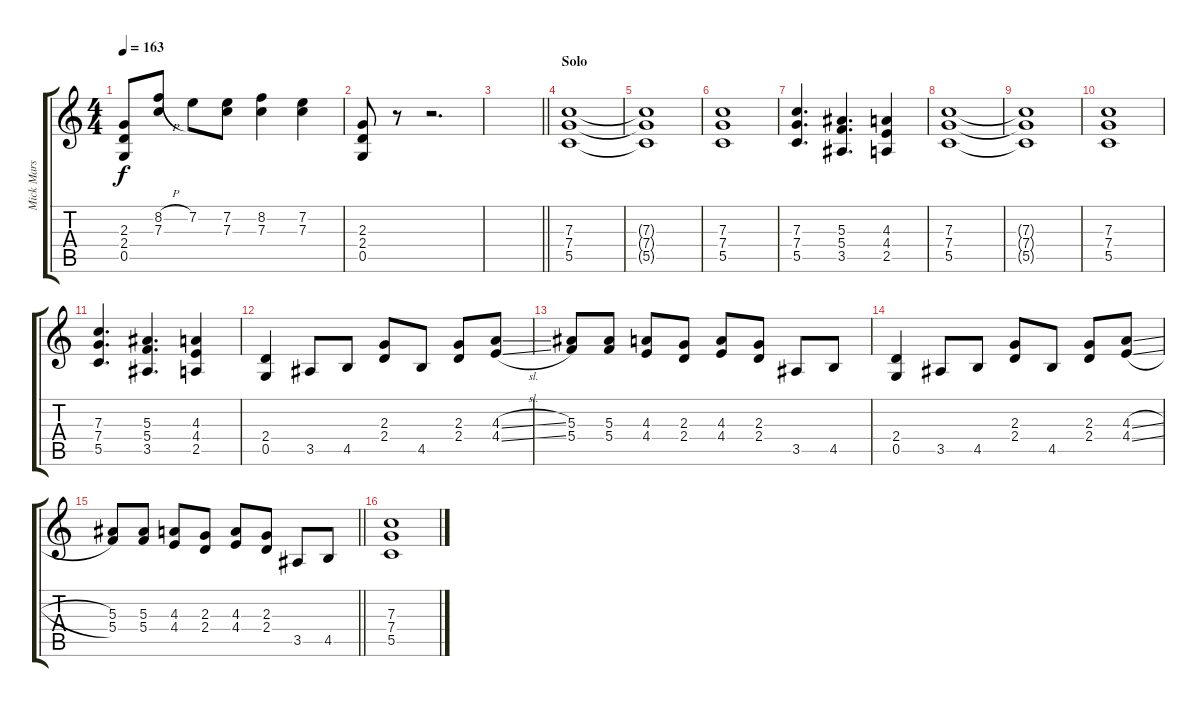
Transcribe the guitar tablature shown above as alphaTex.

\track ("Mick Mars" "Mick Mars") {instrument distortionguitar}
\staff {score tabs}
\tuning (D4 A3 F3 C3 G2 D2) {hide}
\ts (4 4)
\tempo 163
\clef g2
\ks c
(2.3{t} 2.4{t} 0.5{t}).8{dy f} (8.2{h} 7.3).8 7.2.8 (7.2 7.3).8 (8.2 7.3).4 (7.2 7.3).4 |
(2.3 2.4 0.5).8 r.8 r.2{d} |
\barLineRight lightlight
|
\section ("" "Solo")
(7.3 7.4 5.5).1 |
(7.3{t} 7.4{t} 5.5{t}).1 |
(7.3 7.4 5.5).1 |
(7.3 7.4 5.5).4{d} (5.3 5.4 3.5).4{d} (4.3 4.4 2.5).4 |
(7.3 7.4 5.5).1 |
(7.3{t} 7.4{t} 5.5{t}).1 |
(7.3 7.4 5.5).1 |
(7.3 7.4 5.5).4{d} (5.3 5.4 3.5).4{d} (4.3 4.4 2.5).4 |
(2.4 0.5).4 3.5.8 4.5.8 (2.3 2.4).8 4.5.8 (2.3 2.4).8 (4.3{sl} 4.4{sl}).8 |
(5.3 5.4).8 (5.3 5.4).8 (4.3 4.4).8 (2.3 2.4).8 (4.3 4.4).8 (2.3 2.4).8 3.5.8 4.5.8 |
(2.4 0.5).4 3.5.8 4.5.8 (2.3 2.4).8 4.5.8 (2.3 2.4).8 (4.3{sl} 4.4{sl}).8 |
\barLineRight lightlight
(5.3 5.4).8 (5.3 5.4).8 (4.3 4.4).8 (2.3 2.4).8 (4.3 4.4).8 (2.3 2.4).8 3.5.8 4.5.8 |
(7.3 7.4 5.5).1
